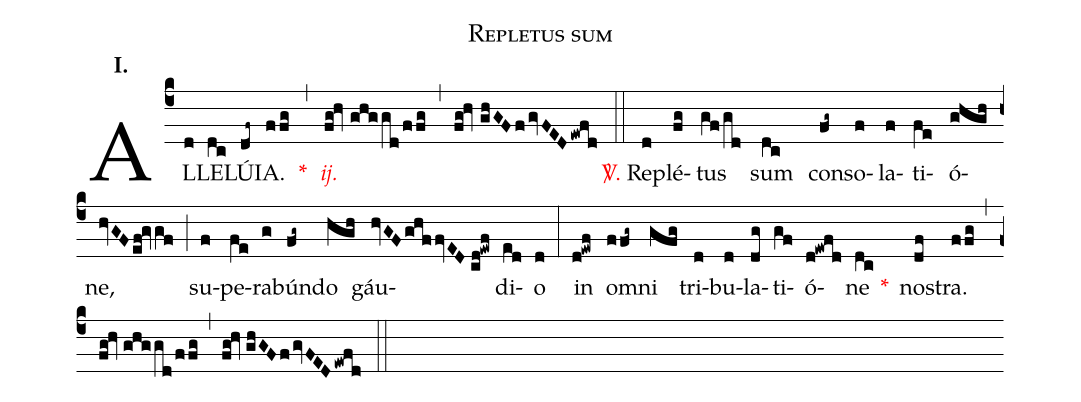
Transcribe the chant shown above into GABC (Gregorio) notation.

name:Repletus sum;
mode:I.;
office-part:Alleluia;
%%
(c4) AL(d)LE(dc)LÚ(df~)IA.(ffg) <v>\red{*}</v>(,) <v>\redit{ij.}</v>(fg!hv//ghggd/ffg) (,) (fg!hv//ghGFfgvFEDewfd) (::) <v>\red{\Vbar.}</v> Re(d)plé(fg)tus(gf/gd) sum(dc) con(fg~)so(f)la(f)ti(fe)ó(ghgh)ne,(hvGFef!gvgf) (;) su(f)pe(fe)ra(g)bún(fg~)do(hgh) gáu(hvGFghffvED//cd!ewf)di(ed)o(d) (:) in(d!ewf) o(ffg~)mni(gfg) tri(d)bu(d)la(dg)ti(gf)ó(d!ewfd)ne(dc) <v>\red{*}</v>() no(df)stra.(ffg) (,) (fg!hv//ghggd/ffg) (,) (fg!hv//ghGFfgvFEDewfd) (::)
